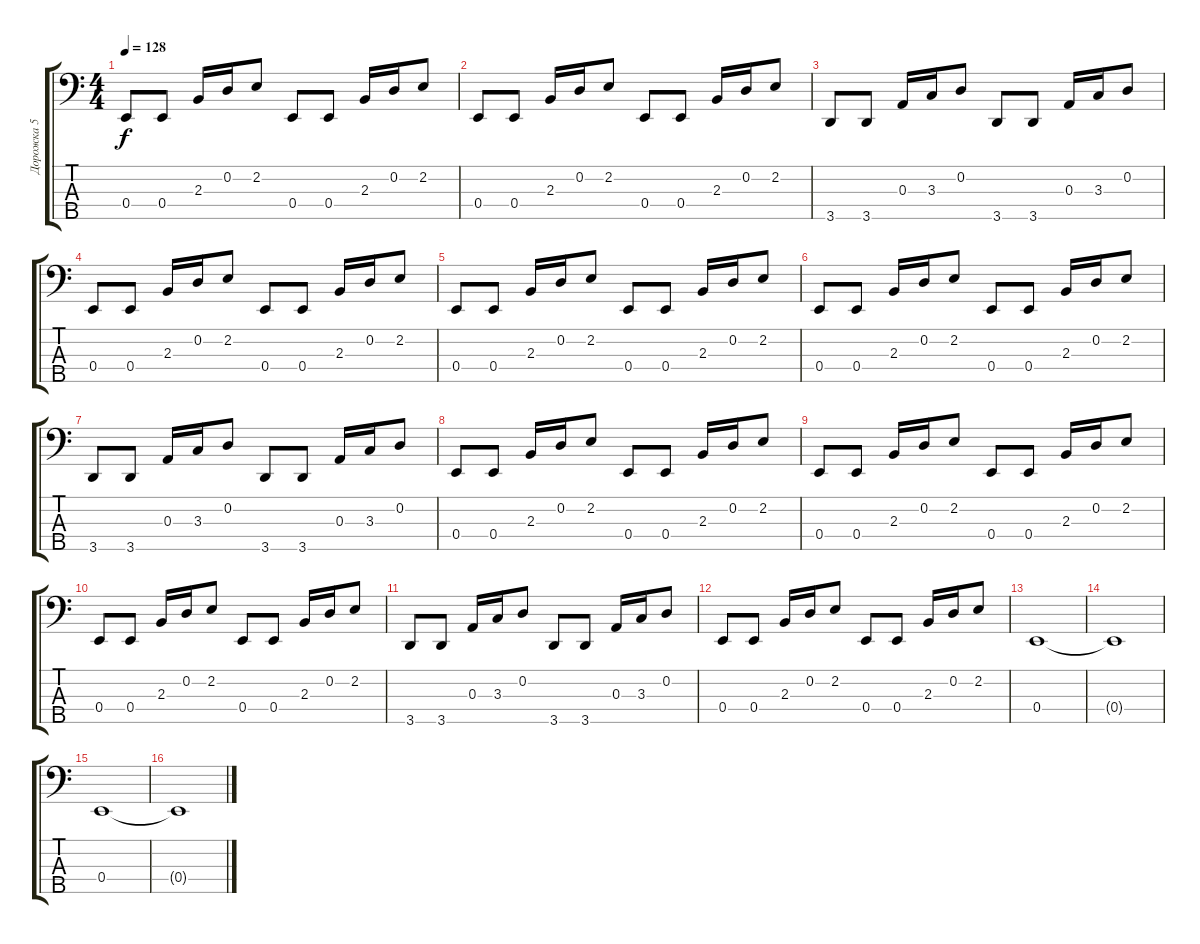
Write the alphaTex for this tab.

\track ("Дорожка 5" "Дорожка 5") {instrument electricbassfinger}
\staff {score tabs}
\tuning (G2 D2 A1 E1 B0) {hide}
\ts (4 4)
\tempo 128
\clef f4
\ks c
0.4.8{dy f} 0.4.8 2.3.16 0.2.16 2.2.8 0.4.8 0.4.8 2.3.16 0.2.16 2.2.8 |
0.4.8 0.4.8 2.3.16 0.2.16 2.2.8 0.4.8 0.4.8 2.3.16 0.2.16 2.2.8 |
3.5.8 3.5.8 0.3.16 3.3.16 0.2.8 3.5.8 3.5.8 0.3.16 3.3.16 0.2.8 |
0.4.8 0.4.8 2.3.16 0.2.16 2.2.8 0.4.8 0.4.8 2.3.16 0.2.16 2.2.8 |
0.4.8 0.4.8 2.3.16 0.2.16 2.2.8 0.4.8 0.4.8 2.3.16 0.2.16 2.2.8 |
0.4.8 0.4.8 2.3.16 0.2.16 2.2.8 0.4.8 0.4.8 2.3.16 0.2.16 2.2.8 |
3.5.8 3.5.8 0.3.16 3.3.16 0.2.8 3.5.8 3.5.8 0.3.16 3.3.16 0.2.8 |
0.4.8 0.4.8 2.3.16 0.2.16 2.2.8 0.4.8 0.4.8 2.3.16 0.2.16 2.2.8 |
0.4.8 0.4.8 2.3.16 0.2.16 2.2.8 0.4.8 0.4.8 2.3.16 0.2.16 2.2.8 |
0.4.8 0.4.8 2.3.16 0.2.16 2.2.8 0.4.8 0.4.8 2.3.16 0.2.16 2.2.8 |
3.5.8 3.5.8 0.3.16 3.3.16 0.2.8 3.5.8 3.5.8 0.3.16 3.3.16 0.2.8 |
0.4.8 0.4.8 2.3.16 0.2.16 2.2.8 0.4.8 0.4.8 2.3.16 0.2.16 2.2.8 |
0.4.1 |
0.4{t}.1 |
0.4.1 |
0.4{t}.1
